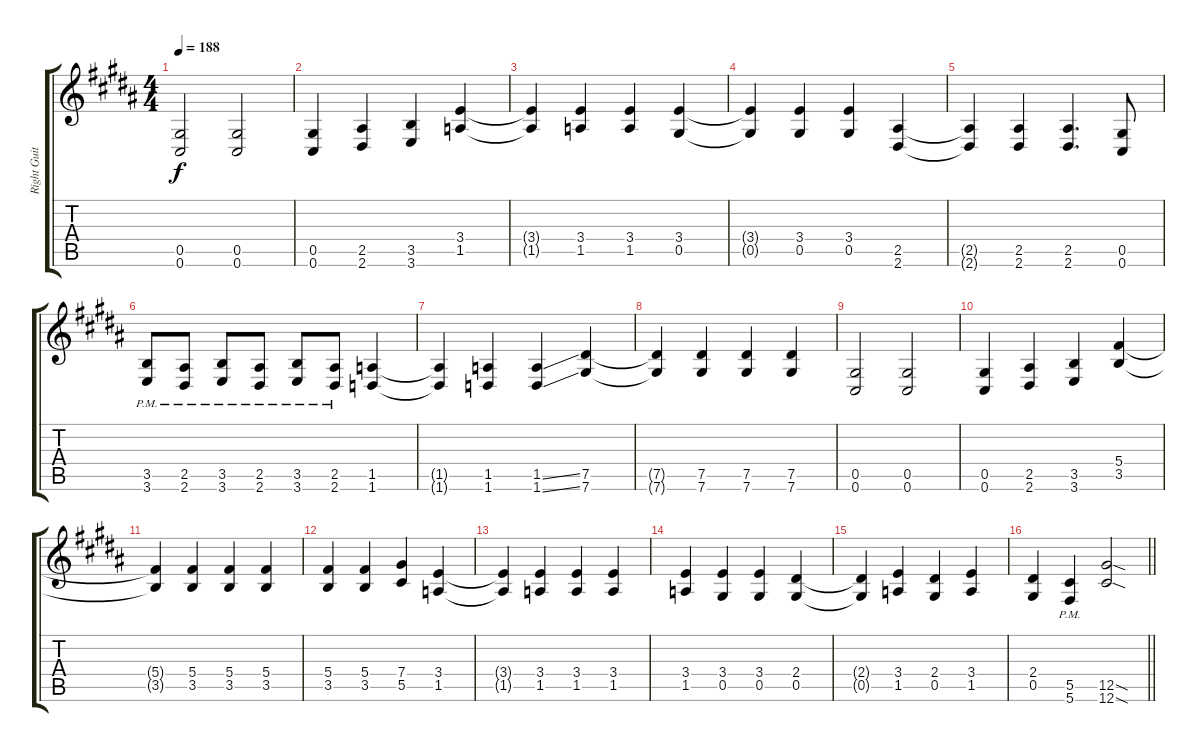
\track ("Right Guitar" "Right Guit") {instrument distortionguitar}
\staff {score tabs}
\tuning (Eb4 Bb3 Gb3 Db3 Ab2 Db2) {hide}
\ts (4 4)
\tempo 188
\clef g2
\ks b
(0.5 0.6).2{dy f} (0.5 0.6).2 |
(0.5 0.6).4 (2.5 2.6).4 (3.5 3.6).4 (3.4 1.5).4 |
(3.4{t} 1.5{t}).4 (3.4 1.5).4 (3.4 1.5).4 (3.4 0.5).4 |
(3.4{t} 0.5{t}).4 (3.4 0.5).4 (3.4 0.5).4 (2.5 2.6).4 |
(2.5{t} 2.6{t}).4 (2.5 2.6).4 (2.5 2.6).4{d} (0.5 0.6).8 |
(3.5{pm} 3.6{pm}).8 (2.5{pm} 2.6{pm}).8 (3.5{pm} 3.6{pm}).8 (2.5{pm} 2.6{pm}).8 (3.5{pm} 3.6{pm}).8 (2.5{pm} 2.6{pm}).8 (1.5 1.6).4 |
(1.5{t} 1.6{t}).4 (1.5 1.6).4 (1.5{ss} 1.6{ss}).4 (7.5 7.6).4 |
(7.5{t} 7.6{t}).4 (7.5 7.6).4 (7.5 7.6).4 (7.5 7.6).4 |
(0.5 0.6).2 (0.5 0.6).2 |
(0.5 0.6).4 (2.5 2.6).4 (3.5 3.6).4 (5.4 3.5).4 |
(5.4{t} 3.5{t}).4 (5.4 3.5).4 (5.4 3.5).4 (5.4 3.5).4 |
(5.4 3.5).4 (5.4 3.5).4 (7.4 5.5).4 (3.4 1.5).4 |
(3.4{t} 1.5{t}).4 (3.4 1.5).4 (3.4 1.5).4 (3.4 1.5).4 |
(3.4 1.5).4 (3.4 0.5).4 (3.4 0.5).4 (2.4 0.5).4 |
(2.4{t} 0.5{t}).4 (3.4 1.5).4 (2.4 0.5).4 (3.4 1.5).4 |
\barLineRight lightlight
(2.4 0.5).4 (5.5{pm} 5.6{pm}).4 (12.5{sod} 12.6{sod}).2
